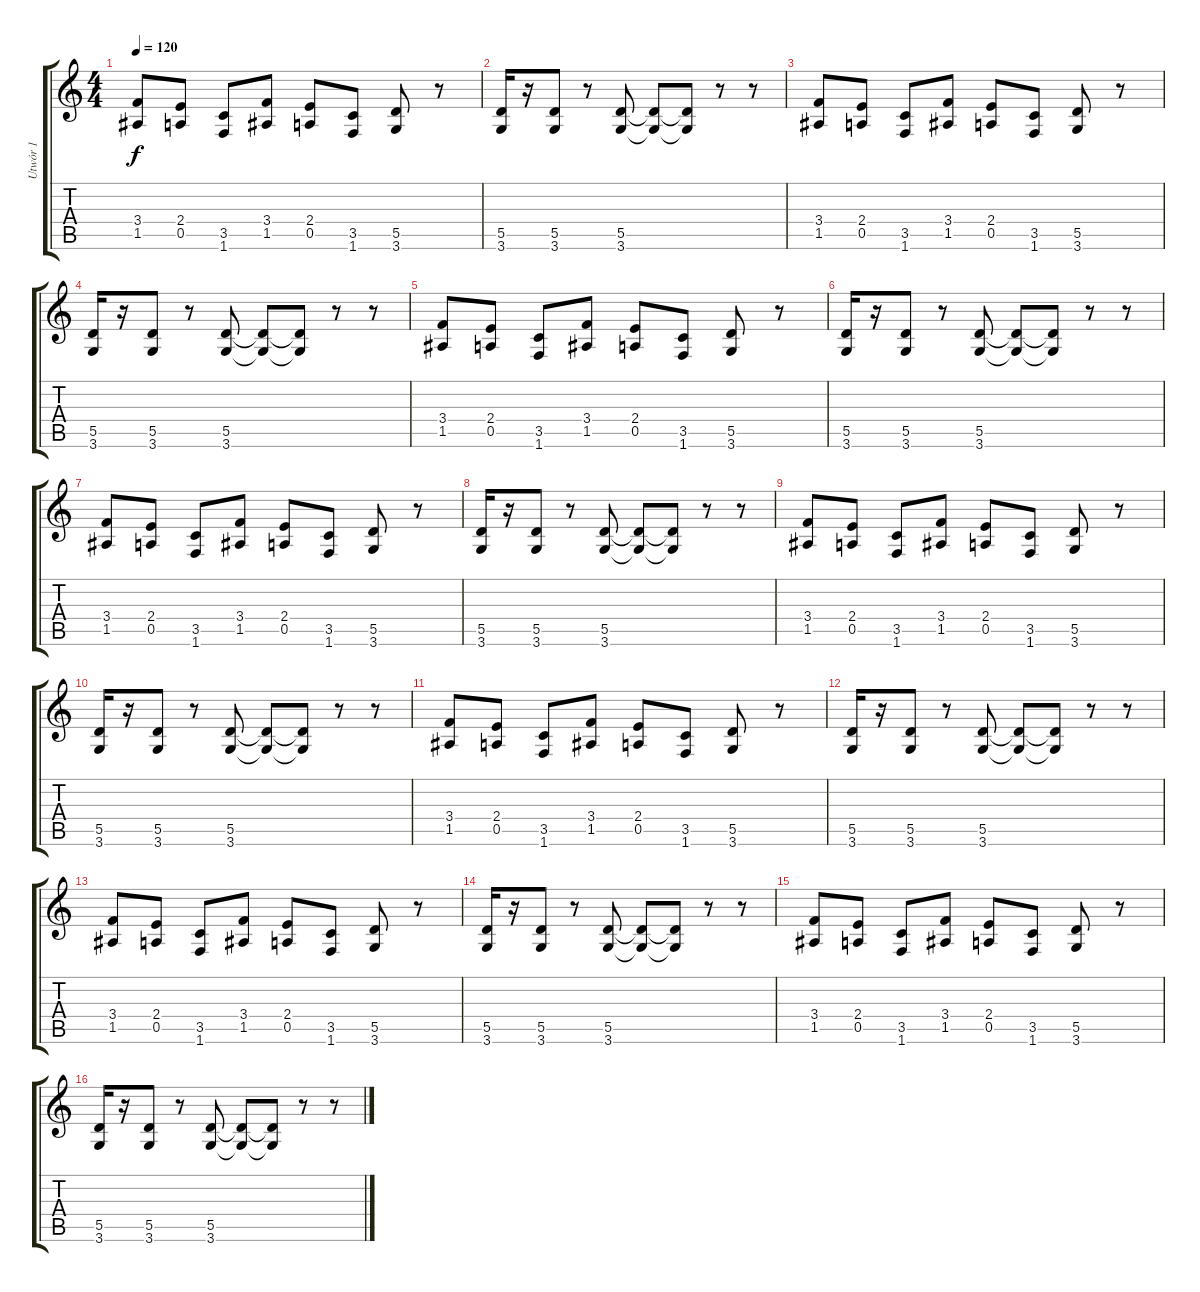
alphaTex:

\track ("Utwór 1" "Utwór 1") {instrument electricguitarclean}
\staff {score tabs}
\tuning (E4 B3 G3 D3 A2 E2) {hide}
\ts (4 4)
\tempo 120
\clef g2
\ks c
(3.4 1.5).8{dy f} (2.4 0.5).8 (3.5 1.6).8 (3.4 1.5).8 (2.4 0.5).8 (3.5 1.6).8 (5.5 3.6).8 r.8 |
(5.5 3.6).16 r.16 (5.5 3.6).8 r.8 (5.5 3.6).8 (5.5{t} 3.6{t}).8 (5.5{t} 3.6{t}).8 r.8 r.8 |
(3.4 1.5).8 (2.4 0.5).8 (3.5 1.6).8 (3.4 1.5).8 (2.4 0.5).8 (3.5 1.6).8 (5.5 3.6).8 r.8 |
(5.5 3.6).16 r.16 (5.5 3.6).8 r.8 (5.5 3.6).8 (5.5{t} 3.6{t}).8 (5.5{t} 3.6{t}).8 r.8 r.8 |
(3.4 1.5).8 (2.4 0.5).8 (3.5 1.6).8 (3.4 1.5).8 (2.4 0.5).8 (3.5 1.6).8 (5.5 3.6).8 r.8 |
(5.5 3.6).16 r.16 (5.5 3.6).8 r.8 (5.5 3.6).8 (5.5{t} 3.6{t}).8 (5.5{t} 3.6{t}).8 r.8 r.8 |
(3.4 1.5).8 (2.4 0.5).8 (3.5 1.6).8 (3.4 1.5).8 (2.4 0.5).8 (3.5 1.6).8 (5.5 3.6).8 r.8 |
(5.5 3.6).16 r.16 (5.5 3.6).8 r.8 (5.5 3.6).8 (5.5{t} 3.6{t}).8 (5.5{t} 3.6{t}).8 r.8 r.8 |
(3.4 1.5).8 (2.4 0.5).8 (3.5 1.6).8 (3.4 1.5).8 (2.4 0.5).8 (3.5 1.6).8 (5.5 3.6).8 r.8 |
(5.5 3.6).16 r.16 (5.5 3.6).8 r.8 (5.5 3.6).8 (5.5{t} 3.6{t}).8 (5.5{t} 3.6{t}).8 r.8 r.8 |
(3.4 1.5).8 (2.4 0.5).8 (3.5 1.6).8 (3.4 1.5).8 (2.4 0.5).8 (3.5 1.6).8 (5.5 3.6).8 r.8 |
\section ("" "")
(5.5 3.6).16 r.16 (5.5 3.6).8 r.8 (5.5 3.6).8 (5.5{t} 3.6{t}).8 (5.5{t} 3.6{t}).8 r.8 r.8 |
(3.4 1.5).8 (2.4 0.5).8 (3.5 1.6).8 (3.4 1.5).8 (2.4 0.5).8 (3.5 1.6).8 (5.5 3.6).8 r.8 |
(5.5 3.6).16 r.16 (5.5 3.6).8 r.8 (5.5 3.6).8 (5.5{t} 3.6{t}).8 (5.5{t} 3.6{t}).8 r.8 r.8 |
(3.4 1.5).8 (2.4 0.5).8 (3.5 1.6).8 (3.4 1.5).8 (2.4 0.5).8 (3.5 1.6).8 (5.5 3.6).8 r.8 |
(5.5 3.6).16 r.16 (5.5 3.6).8 r.8 (5.5 3.6).8 (5.5{t} 3.6{t}).8 (5.5{t} 3.6{t}).8 r.8 r.8
